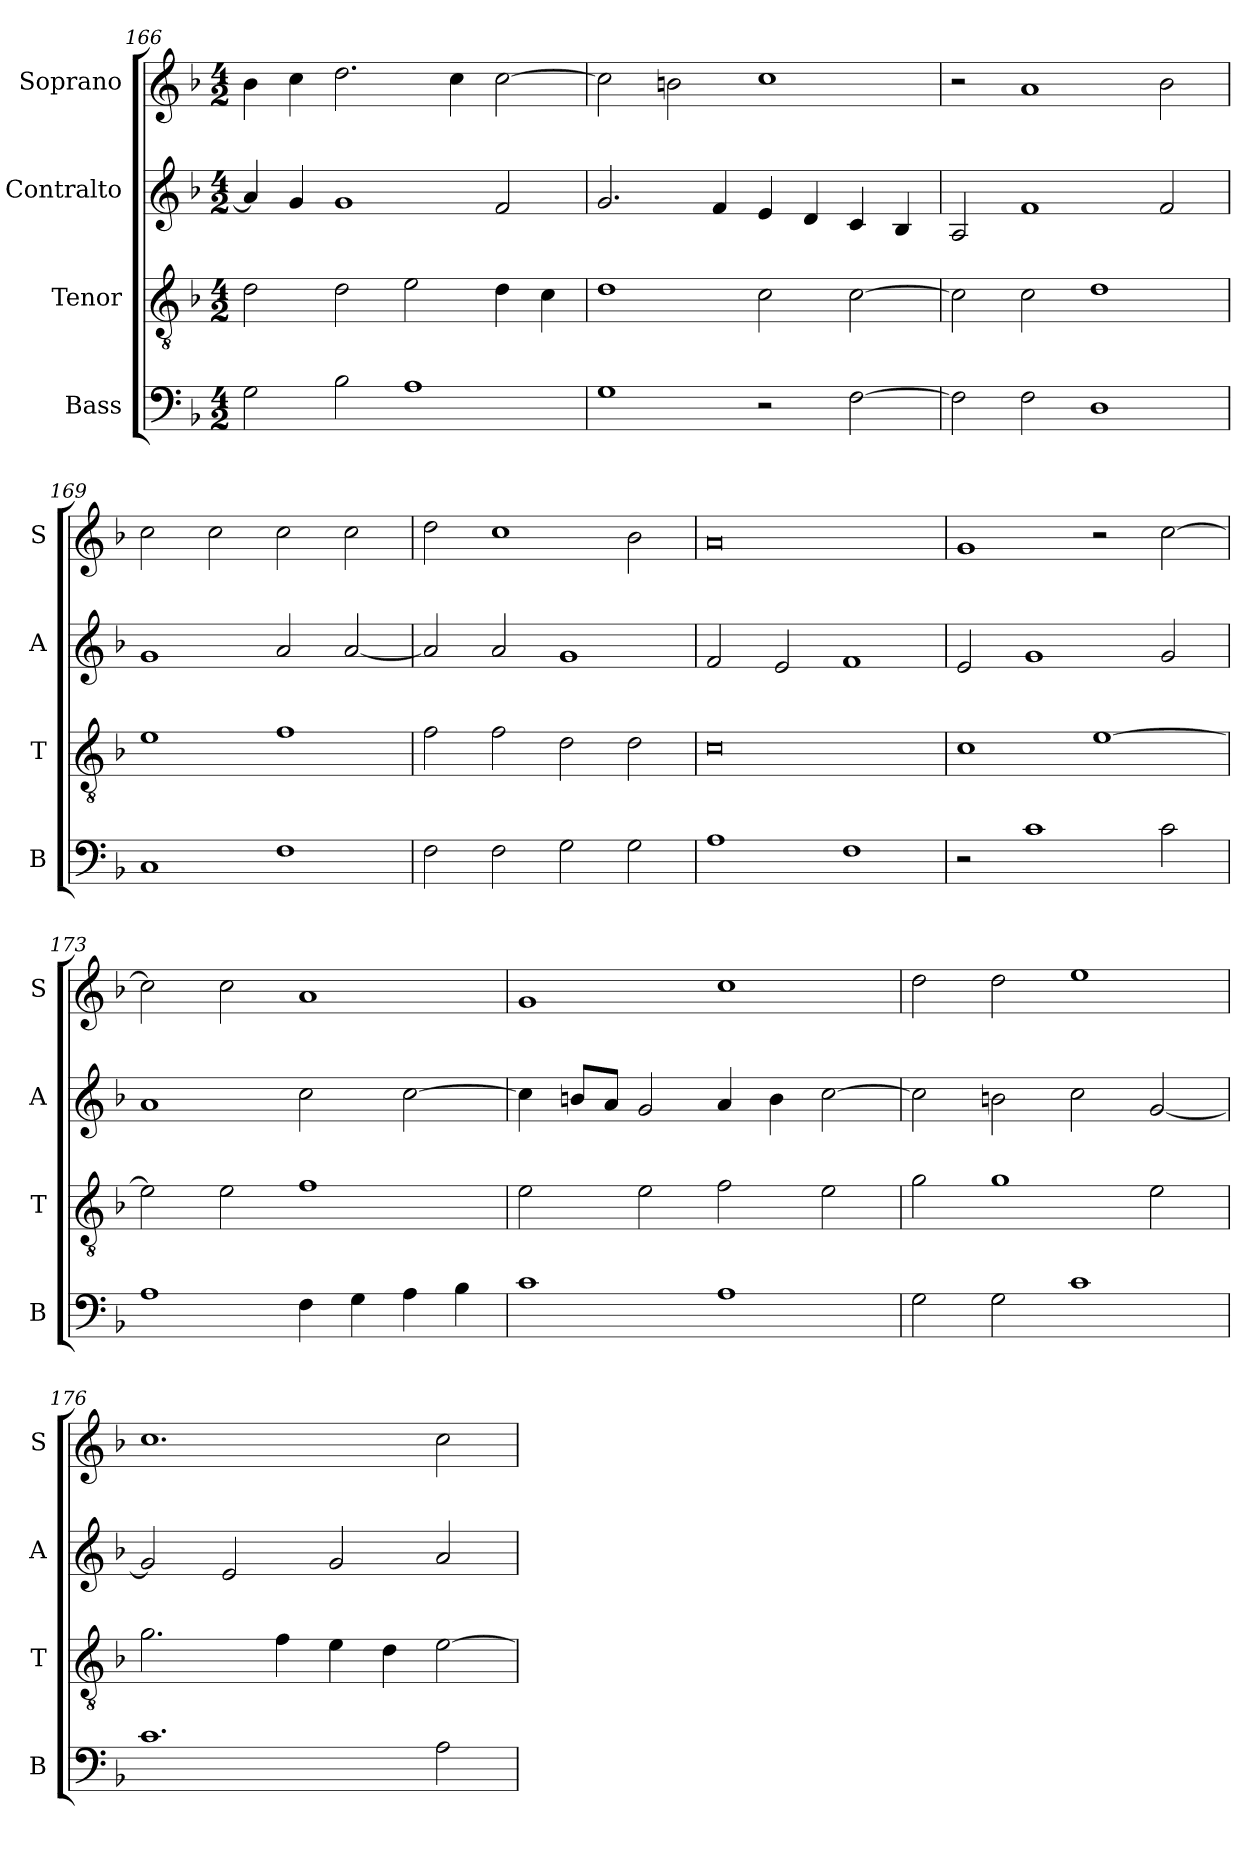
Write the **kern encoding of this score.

**kern	**kern	**kern	**kern
*part4	*part3	*part2	*part1
*staff4	*staff3	*staff2	*staff1
*I"Bass	*I"Tenor	*I"Contralto	*I"Soprano
*I'B	*I'T	*I'A	*I'S
*clefF4	*clefGv2	*clefG2	*clefG2
*k[b-]	*k[b-]	*k[b-]	*k[b-]
*F:ion	*F:ion	*F:ion	*F:ion
*M4/2	*M4/2	*M4/2	*M4/2
=166	=166	=166	=166
2G	2d	4a]	4b-
.	.	4g	4cc
2B-	2d	1g	2.dd
1A	2e	.	.
.	.	.	4cc
.	4d	2f	[2cc
.	4c	.	.
=167	=167	=167	=167
1G	1d	2.g	2cc]
.	.	.	2bn
.	.	4f	.
2r	2c	4e	1cc
.	.	4d	.
[2F	[2c	4c	.
.	.	4B-	.
=168	=168	=168	=168
2F]	2c]	2A	2r
2F	2c	1f	1a
1D	1d	.	.
.	.	2f	2b-
=169	=169	=169	=169
1C	1e	1g	2cc
.	.	.	2cc
1F	1f	2a	2cc
.	.	[2a	2cc
=170	=170	=170	=170
2F	2f	2a]	2dd
2F	2f	2a	1cc
2G	2d	1g	.
2G	2d	.	2b-
=171	=171	=171	=171
1A	0c	2f	0a
.	.	2e	.
1F	.	1f	.
=172	=172	=172	=172
2r	1c	2e	1g
1c	.	1g	.
.	[1e	.	2r
2c	.	2g	[2cc
=173	=173	=173	=173
1A	2e]	1a	2cc]
.	2e	.	2cc
4F	1f	2cc	1a
4G	.	.	.
4A	.	[2cc	.
4B-	.	.	.
=174	=174	=174	=174
1c	2e	4cc]	1g
.	.	8bn/L	.
.	.	8a/J	.
.	2e	2g	.
1A	2f	4a	1cc
.	.	4b	.
.	2e	[2cc	.
=175	=175	=175	=175
2G	2g	2cc]	2dd
2G	1g	2bn	2dd
1c	.	2cc	1ee
.	2e	[2g	.
=176	=176	=176	=176
1.c	2.g	2g]	1.cc
.	.	2e	.
.	4f	.	.
.	4e	2g	.
.	4d	.	.
2A	[2e	2a	2cc
=	=	=	=
*-	*-	*-	*-
